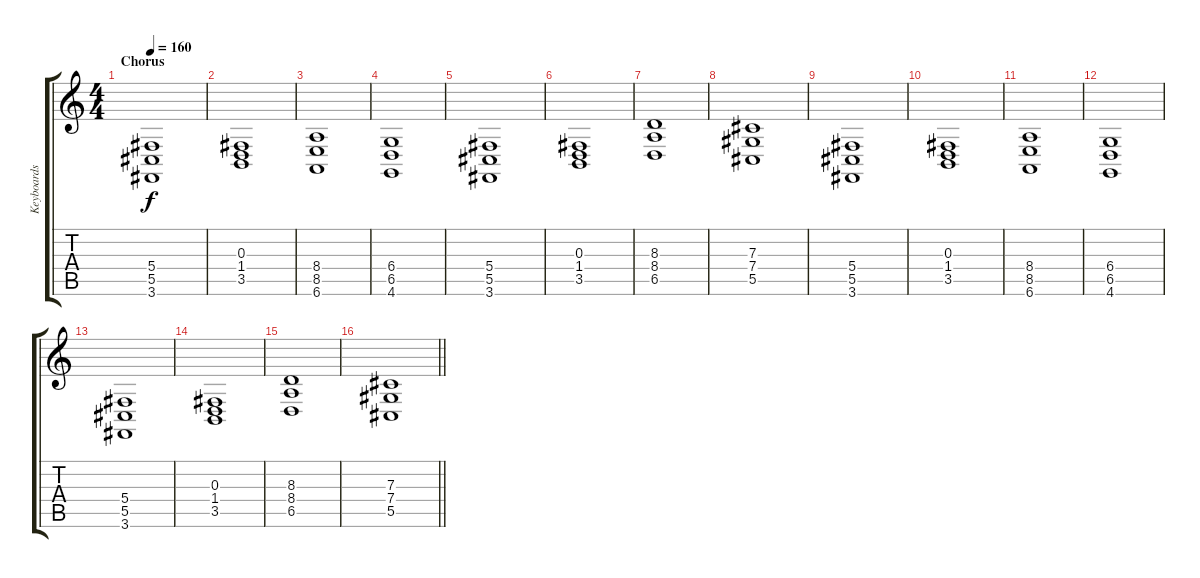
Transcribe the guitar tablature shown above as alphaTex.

\track ("Keyboards (1)" "Keyboards ") {instrument pad4choir}
\staff {score tabs}
\tuning (Eb4 Bb3 Gb3 Db3 Ab2 Eb2) {hide}
\ts (4 4)
\section ("" "Chorus")
\tempo 160
\clef g2
\ks c
(5.4 5.5 3.6).1{dy f} |
(0.3 1.4 3.5).1 |
(8.4 8.5 6.6).1 |
(6.4 6.5 4.6).1 |
(5.4 5.5 3.6).1 |
(0.3 1.4 3.5).1 |
(8.3 8.4 6.5).1 |
(7.3 7.4 5.5).1 |
(5.4 5.5 3.6).1 |
(0.3 1.4 3.5).1 |
(8.4 8.5 6.6).1 |
(6.4 6.5 4.6).1 |
(5.4 5.5 3.6).1 |
(0.3 1.4 3.5).1 |
(8.3 8.4 6.5).1 |
\barLineRight lightlight
(7.3 7.4 5.5).1
